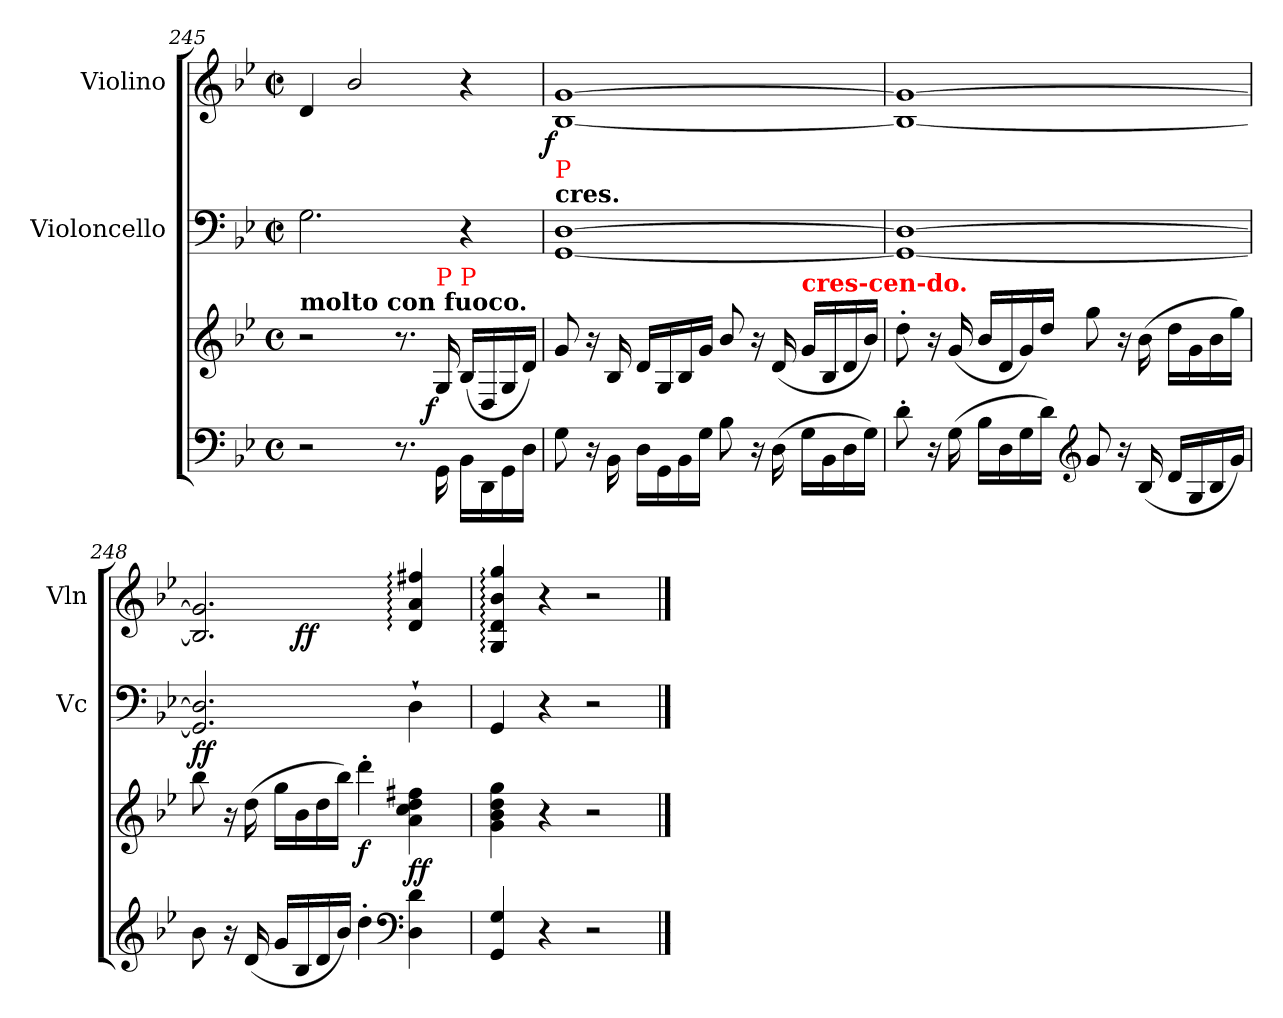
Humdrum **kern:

**kern	**kern	**dynam	**kern	**dynam	**kern	**dynam
*part3	*part3	*part3	*part2	*part2	*part1	*part1
*staff4	*staff3	*staff3/4	*staff2	*staff2	*staff1	*staff1
*	*	*	*I"Violoncello	*	*I"Violino	*
*	*	*	*I'Vc	*	*I'Vln	*
*clefF4	*clefG2	*	*clefF4	*	*clefG2	*
*k[b-e-]	*k[b-e-]	*	*k[b-e-]	*	*k[b-e-]	*
*g:	*g:	*	*g:	*	*g:	*
*M4/4	*M4/4	*	*M2/2	*	*M2/2	*
*met(c)	*met(c)	*	*met(c|)	*	*met(c|)	*
=245	=245	=245	=245	=245	=245	=245
!	!LO:TX:a:B:t=molto con fuoco.	!	!	!	!	!
2r	2r	.	2.G	.	4d	.
.	.	.	.	.	2b-/	.
8.r	8.r	.	.	.	.	.
!	!LO:TX:a:color=red:t=P	!	!	!	!	!
!	!	!LO:DY:b:rj	!	!	!	!
16GG\	16G/	f	.	.	.	.
!	!LO:TX:a:color=red:t=P	!	!	!	!	!
16BB-\LL	(>16B-/LL	.	4r	.	4r	.
16DD\	16D/	.	.	.	.	.
16GG\	16G/	.	.	.	.	.
16D\JJ	16d/JJ)	.	.	.	.	.
=246	=246	=246	=246	=246	=246	=246
!	!	!	!LO:TX:a:B:t=cres.	!	!	!
!	!	!	!LO:TX:a:color=red:t=P	!	!	!
!	!	!	!	!	!	!LO:DY:rj
8G	8g	.	[1D [1GG	.	[1g [1B-	f
16r	16r	.	.	.	.	.
16BB-\	16B-/	.	.	.	.	.
16D\LL	16d/LL	.	.	.	.	.
16GG\	16G/	.	.	.	.	.
16BB-\	16B-/	.	.	.	.	.
16GJJ	16gJJ	.	.	.	.	.
8B-	8b-/	.	.	.	.	.
16r	16r	.	.	.	.	.
(16D	(16d	.	.	.	.	.
!	!LO:TX:a:B:color=red:t=cres-cen-do.	!	!	!	!	!
16GLL	16gLL	.	.	.	.	.
16BB-	16B-	.	.	.	.	.
16D	16d	.	.	.	.	.
16GJJ)	16b-JJ)	.	.	.	.	.
=247	=247	=247	=247	=247	=247	=247
8d'	8dd'>	.	1D_ 1GG_	.	1g_ 1B-_	.
16r	16r	.	.	.	.	.
(16G	(<16g	.	.	.	.	.
16B-LL	16b-LL	.	.	.	.	.
16D	16d	.	.	.	.	.
16G	16g)	.	.	.	.	.
16dJJ)	16ddJJ	.	.	.	.	.
*clefG2	*	*	*	*	*	*
8g	8gg	.	.	.	.	.
16r	16r	.	.	.	.	.
(16B-	(>16b-	.	.	.	.	.
16dLL	16ddLL	.	.	.	.	.
16G	16g	.	.	.	.	.
16B-	16b-	.	.	.	.	.
16gJJ)	16ggJJ)	.	.	.	.	.
=248	=248	=248	=248	=248	=248	=248
*	*	*	*	*	*^	*
8b-	8bb-	.	2.D] 2.GG]	ff	2.g] 2.B-]	4.ryy	.
16r	16r	.	.	.	.	.	.
(16d	(>16dd	.	.	.	.	.	.
16gLL	16ggLL	.	.	.	.	.	.
16B-	16b-	.	.	.	.	.	.
!	!	!	!	!	!	!	!LO:DY:rj
16d	16dd	.	.	.	.	2ryy	ff
16b-JJ)	16bb-JJ)	.	.	.	.	.	.
!	!	!LO:DY:b	!	!	!	!	!
4dd'	4ddd'>	f	.	.	.	.	.
*clefF4	*	*	*	*	*	*	*
!	!	!LO:DY:b	!	!	!	!	!
4d 4D	4ff#X 4dd 4cc 4a	ff	4D`>	.	4ff#X: 4a: 4d:	.	.
.	.	.	.	.	.	8ryy	.
*	*	*	*	*	*v	*v	*
=249	=249	=249	=249	=249	=249	=249
4G/ 4GG/	4gg\ 4dd\ 4b-\ 4g\	.	4GG	.	4gg: 4b-: 4d: 4G:	.
4r	4r	.	4r	.	4r	.
2r	2r	.	2r	.	2r	.
==	==	==	==	==	==	==
*-	*-	*-	*-	*-	*-	*-
